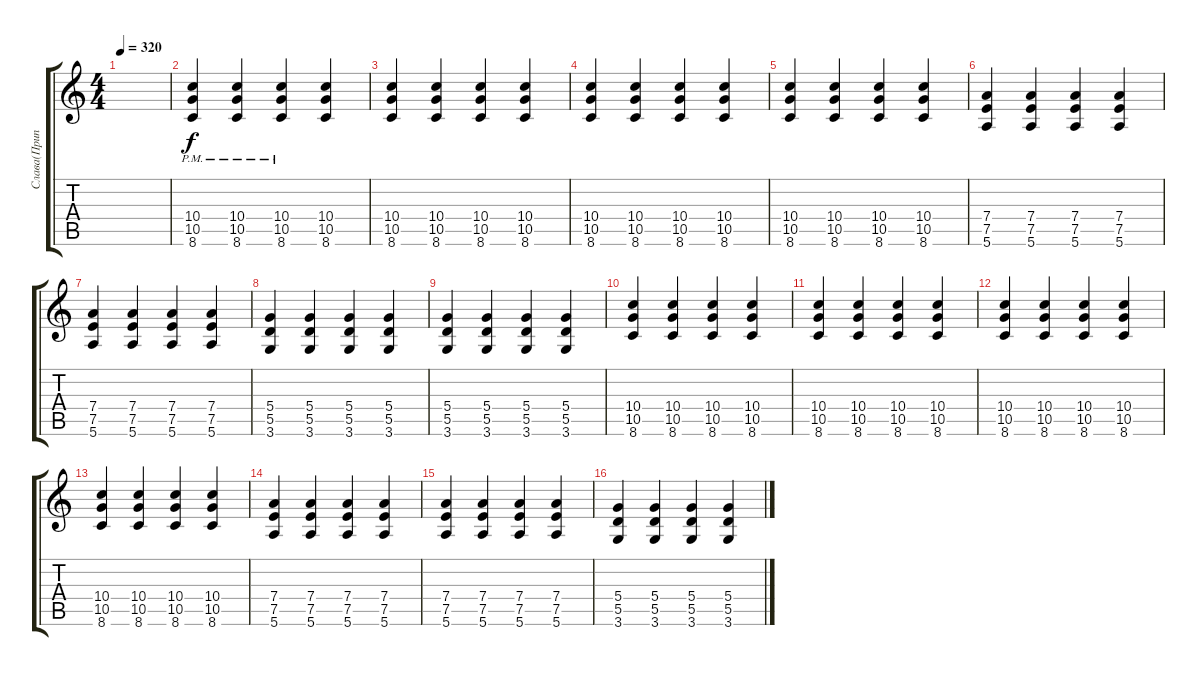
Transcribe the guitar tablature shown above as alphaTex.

\track ("Слава(Припев)" "Слава(Прип") {instrument electricguitarmuted}
\staff {score tabs}
\tuning (E4 B3 G3 D3 A2 E2) {hide}
\ts (4 4)
\tempo 320
\clef g2
\ks c
|
(10.4{pm} 10.5 8.6).4 (10.4 10.5 8.6{pm}).4 (10.4 10.5{pm} 8.6).4 (10.4 10.5 8.6).4 |
(10.4 10.5 8.6).4 (10.4 10.5 8.6).4 (10.4 10.5 8.6).4 (10.4 10.5 8.6).4 |
(10.4 10.5 8.6).4 (10.4 10.5 8.6).4 (10.4 10.5 8.6).4 (10.4 10.5 8.6).4 |
(10.4 10.5 8.6).4 (10.4 10.5 8.6).4 (10.4 10.5 8.6).4 (10.4 10.5 8.6).4 |
(7.4 7.5 5.6).4 (7.4 7.5 5.6).4 (7.4 7.5 5.6).4 (7.4 7.5 5.6).4 |
(7.4 7.5 5.6).4 (7.4 7.5 5.6).4 (7.4 7.5 5.6).4 (7.4 7.5 5.6).4 |
(5.4 5.5 3.6).4 (5.4 5.5 3.6).4 (5.4 5.5 3.6).4 (5.4 5.5 3.6).4 |
(5.4 5.5 3.6).4 (5.4 5.5 3.6).4 (5.4 5.5 3.6).4 (5.4 5.5 3.6).4 |
(10.4 10.5 8.6).4 (10.4 10.5 8.6).4 (10.4 10.5 8.6).4 (10.4 10.5 8.6).4 |
(10.4 10.5 8.6).4 (10.4 10.5 8.6).4 (10.4 10.5 8.6).4 (10.4 10.5 8.6).4 |
(10.4 10.5 8.6).4 (10.4 10.5 8.6).4 (10.4 10.5 8.6).4 (10.4 10.5 8.6).4 |
(10.4 10.5 8.6).4 (10.4 10.5 8.6).4 (10.4 10.5 8.6).4 (10.4 10.5 8.6).4 |
(7.4 7.5 5.6).4 (7.4 7.5 5.6).4 (7.4 7.5 5.6).4 (7.4 7.5 5.6).4 |
(7.4 7.5 5.6).4 (7.4 7.5 5.6).4 (7.4 7.5 5.6).4 (7.4 7.5 5.6).4 |
(5.4 5.5 3.6).4 (5.4 5.5 3.6).4 (5.4 5.5 3.6).4 (5.4 5.5 3.6).4
